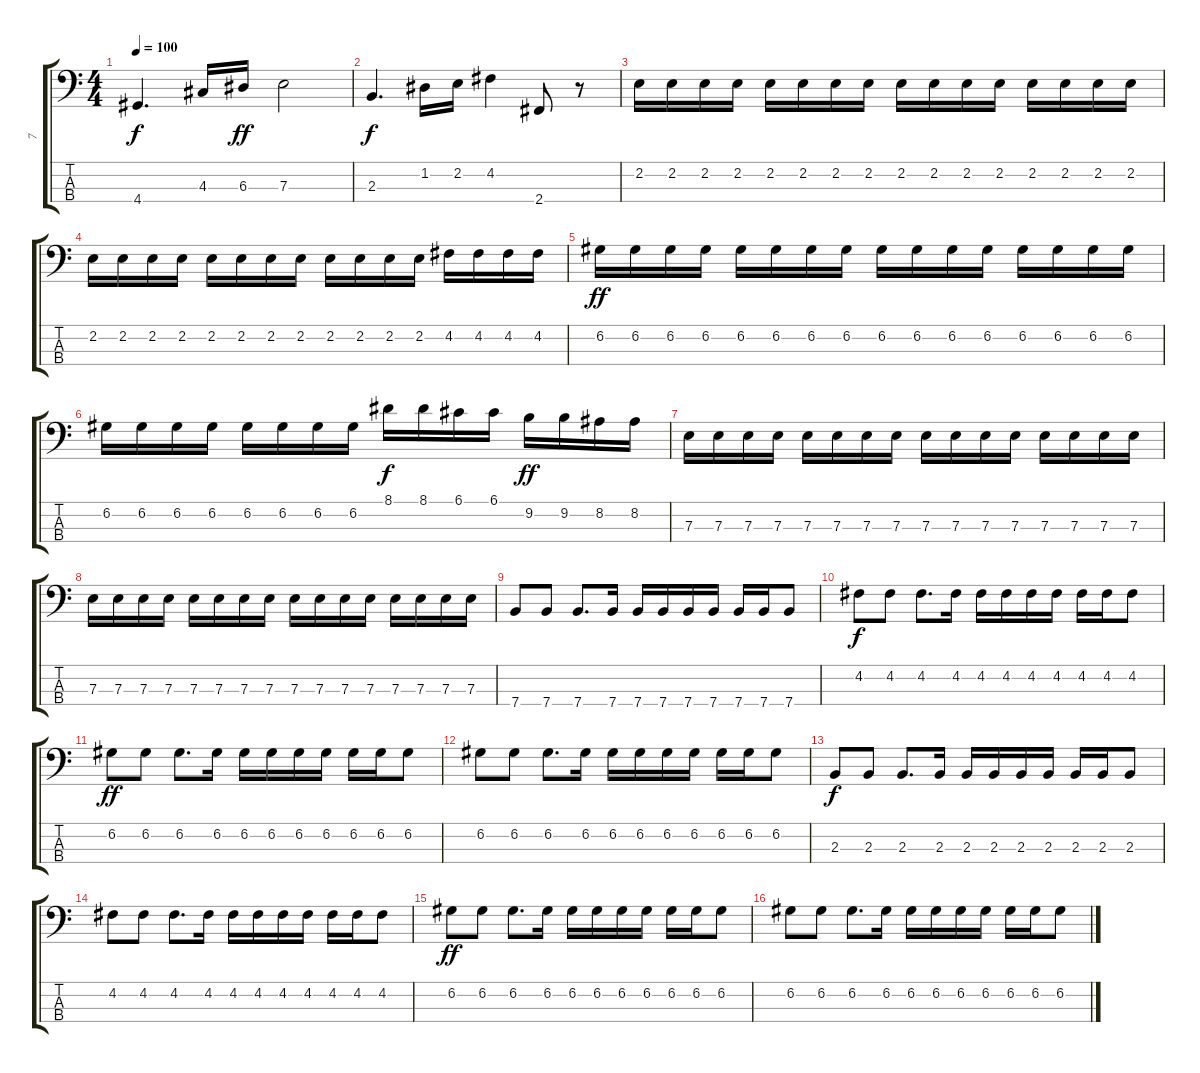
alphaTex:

\track ("7" "7") {instrument electricbassfinger}
\staff {score tabs}
\tuning (G2 D2 A1 E1) {hide}
\ts (4 4)
\tempo 100
\clef f4
\ks c
4.4.4{d dy f} 4.3.16 6.3.16{dy ff} 7.3.2 |
2.3.4{d dy f} 1.2.16 2.2.16 4.2.4 2.4.8 r.8 |
2.2.16 2.2.16 2.2.16 2.2.16 2.2.16 2.2.16 2.2.16 2.2.16 2.2.16 2.2.16 2.2.16 2.2.16 2.2.16 2.2.16 2.2.16 2.2.16 |
2.2.16 2.2.16 2.2.16 2.2.16 2.2.16 2.2.16 2.2.16 2.2.16 2.2.16 2.2.16 2.2.16 2.2.16 4.2.16 4.2.16 4.2.16 4.2.16 |
6.2.16{dy ff} 6.2.16 6.2.16 6.2.16 6.2.16 6.2.16 6.2.16 6.2.16 6.2.16 6.2.16 6.2.16 6.2.16 6.2.16 6.2.16 6.2.16 6.2.16 |
6.2.16 6.2.16 6.2.16 6.2.16 6.2.16 6.2.16 6.2.16 6.2.16 8.1.16{dy f} 8.1.16 6.1.16 6.1.16 9.2.16{dy ff} 9.2.16 8.2.16 8.2.16 |
7.3.16 7.3.16 7.3.16 7.3.16 7.3.16 7.3.16 7.3.16 7.3.16 7.3.16 7.3.16 7.3.16 7.3.16 7.3.16 7.3.16 7.3.16 7.3.16 |
7.3.16 7.3.16 7.3.16 7.3.16 7.3.16 7.3.16 7.3.16 7.3.16 7.3.16 7.3.16 7.3.16 7.3.16 7.3.16 7.3.16 7.3.16 7.3.16 |
7.4.8 7.4.8 7.4.8{d} 7.4.16 7.4.16 7.4.16 7.4.16 7.4.16 7.4.16 7.4.16 7.4.8 |
4.2.8{dy f} 4.2.8 4.2.8{d} 4.2.16 4.2.16 4.2.16 4.2.16 4.2.16 4.2.16 4.2.16 4.2.8 |
6.2.8{dy ff} 6.2.8 6.2.8{d} 6.2.16 6.2.16 6.2.16 6.2.16 6.2.16 6.2.16 6.2.16 6.2.8 |
6.2.8 6.2.8 6.2.8{d} 6.2.16 6.2.16 6.2.16 6.2.16 6.2.16 6.2.16 6.2.16 6.2.8 |
2.3.8{dy f} 2.3.8 2.3.8{d} 2.3.16 2.3.16 2.3.16 2.3.16 2.3.16 2.3.16 2.3.16 2.3.8 |
4.2.8 4.2.8 4.2.8{d} 4.2.16 4.2.16 4.2.16 4.2.16 4.2.16 4.2.16 4.2.16 4.2.8 |
6.2.8{dy ff} 6.2.8 6.2.8{d} 6.2.16 6.2.16 6.2.16 6.2.16 6.2.16 6.2.16 6.2.16 6.2.8 |
6.2.8 6.2.8 6.2.8{d} 6.2.16 6.2.16 6.2.16 6.2.16 6.2.16 6.2.16 6.2.16 6.2.8
